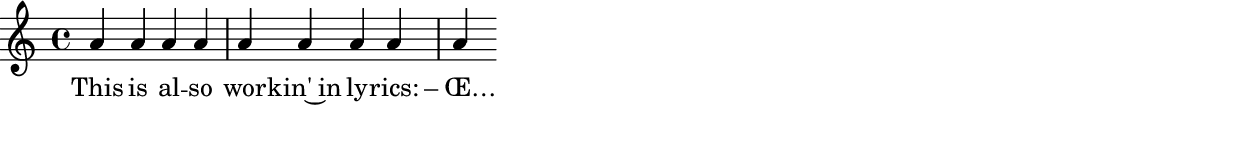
%% Generated by lilypond-book.py
%% Options: [exampleindent=10.16\mm,indent=0\mm,line-width=160\mm,quote]
\include "lilypond-book-preamble.ly"


% ****************************************************************
% Start cut-&-pastable-section
% ****************************************************************



\paper {
  indent = 0\mm
  line-width = 160\mm
  % offset the left padding, also add 1mm as lilypond creates cropped
  % images with a little space on the right
  line-width = #(- line-width (* mm  3.000000) (* mm 1))
  line-width = 160\mm - 2.0 * 10.16\mm
  % offset the left padding, also add 1mm as lilypond creates cropped
  % images with a little space on the right
  line-width = #(- line-width (* mm  3.000000) (* mm 1))
}

\layout {
  
}





% ****************************************************************
% ly snippet:
% ****************************************************************
\sourcefileline 2320
\paper {
  #(include-special-characters)
}

\markup "&flqq; &ndash; &OE;uvre incomplète&hellip; &frqq;"

\score {
  \new Staff { \repeat unfold 9 a'4 }
  \addlyrics {
    This is al -- so wor -- kin'~in ly -- rics: &ndash;_&OE;&hellip;
  }
}

\markup \column {
  "特殊文字への置換を無効にすることができます:"
  "&ndash; &OE; &hellip;"
  \override #'(replacement-alist . ()) "&ndash; &OE; &hellip;"
}



% ****************************************************************
% end ly snippet
% ****************************************************************
